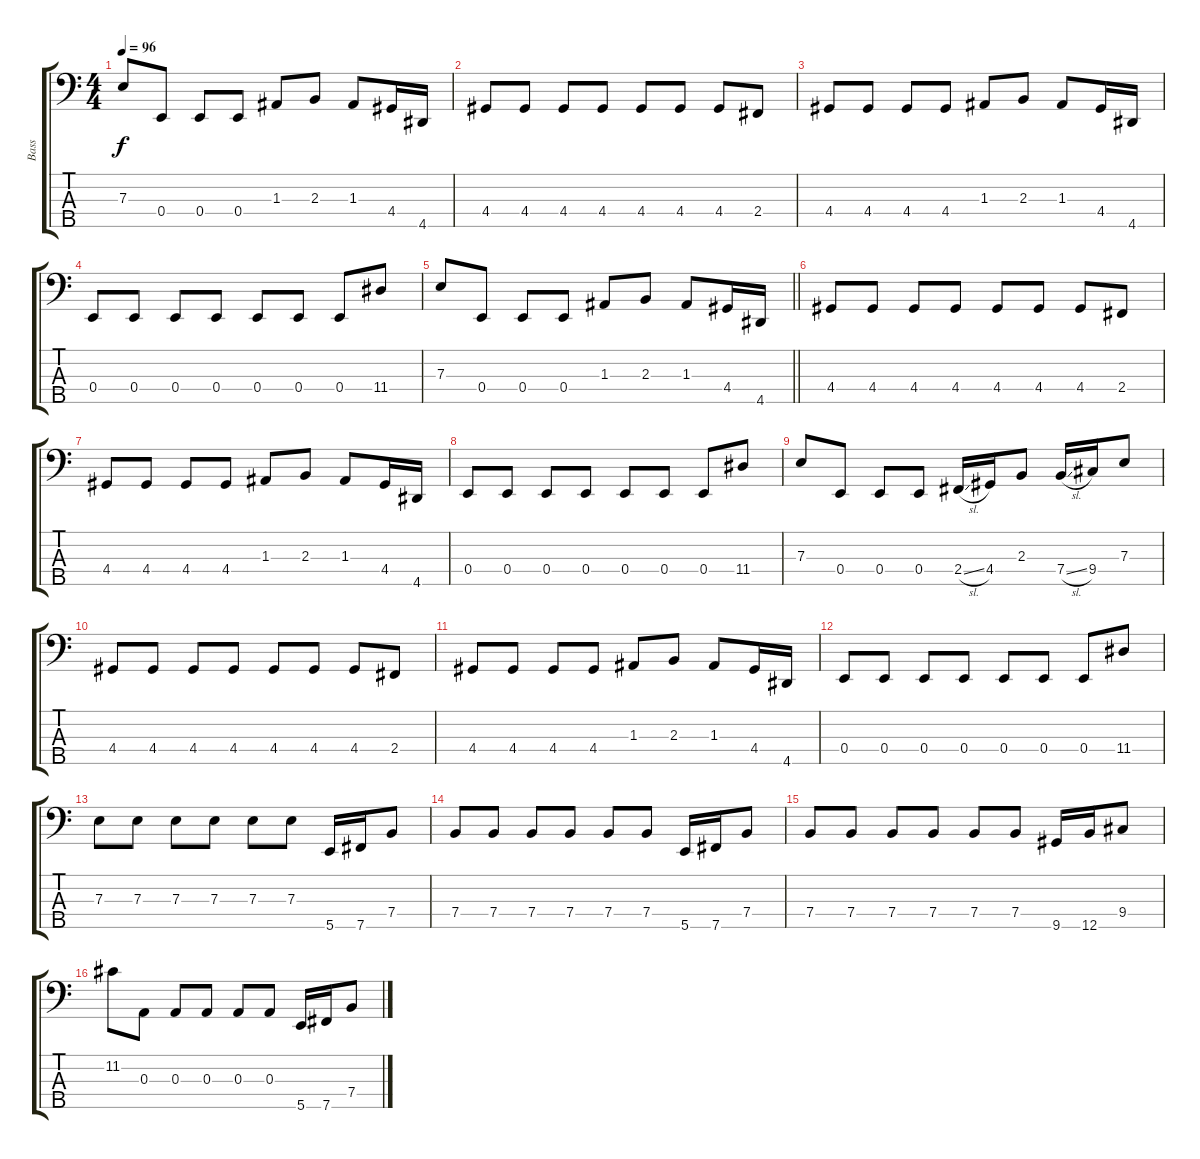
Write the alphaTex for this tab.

\track ("Bass" "Bass") {instrument electricbassfinger}
\staff {score tabs}
\tuning (G2 D2 A1 E1 B0) {hide}
\ts (4 4)
\tempo 96
\clef f4
\ks c
7.3.8{dy f} 0.4.8 0.4.8 0.4.8 1.3.8 2.3.8 1.3.8 4.4.16 4.5.16 |
4.4.8 4.4.8 4.4.8 4.4.8 4.4.8 4.4.8 4.4.8 2.4.8 |
4.4.8 4.4.8 4.4.8 4.4.8 1.3.8 2.3.8 1.3.8 4.4.16 4.5.16 |
0.4.8 0.4.8 0.4.8 0.4.8 0.4.8 0.4.8 0.4.8 11.4.8 |
\barLineRight lightlight
7.3.8 0.4.8 0.4.8 0.4.8 1.3.8 2.3.8 1.3.8 4.4.16 4.5.16 |
4.4.8 4.4.8 4.4.8 4.4.8 4.4.8 4.4.8 4.4.8 2.4.8 |
4.4.8 4.4.8 4.4.8 4.4.8 1.3.8 2.3.8 1.3.8 4.4.16 4.5.16 |
0.4.8 0.4.8 0.4.8 0.4.8 0.4.8 0.4.8 0.4.8 11.4.8 |
7.3.8 0.4.8 0.4.8 0.4.8 2.4{sl}.16 4.4.16 2.3.8 7.4{sl}.16 9.4.16 7.3.8 |
4.4.8 4.4.8 4.4.8 4.4.8 4.4.8 4.4.8 4.4.8 2.4.8 |
4.4.8 4.4.8 4.4.8 4.4.8 1.3.8 2.3.8 1.3.8 4.4.16 4.5.16 |
0.4.8 0.4.8 0.4.8 0.4.8 0.4.8 0.4.8 0.4.8 11.4.8 |
7.3.8 7.3.8 7.3.8 7.3.8 7.3.8 7.3.8 5.5.16 7.5.16 7.4.8 |
7.4.8 7.4.8 7.4.8 7.4.8 7.4.8 7.4.8 5.5.16 7.5.16 7.4.8 |
7.4.8 7.4.8 7.4.8 7.4.8 7.4.8 7.4.8 9.5.16 12.5.16 9.4.8 |
11.2.8 0.3.8 0.3.8 0.3.8 0.3.8 0.3.8 5.5.16 7.5.16 7.4.8
